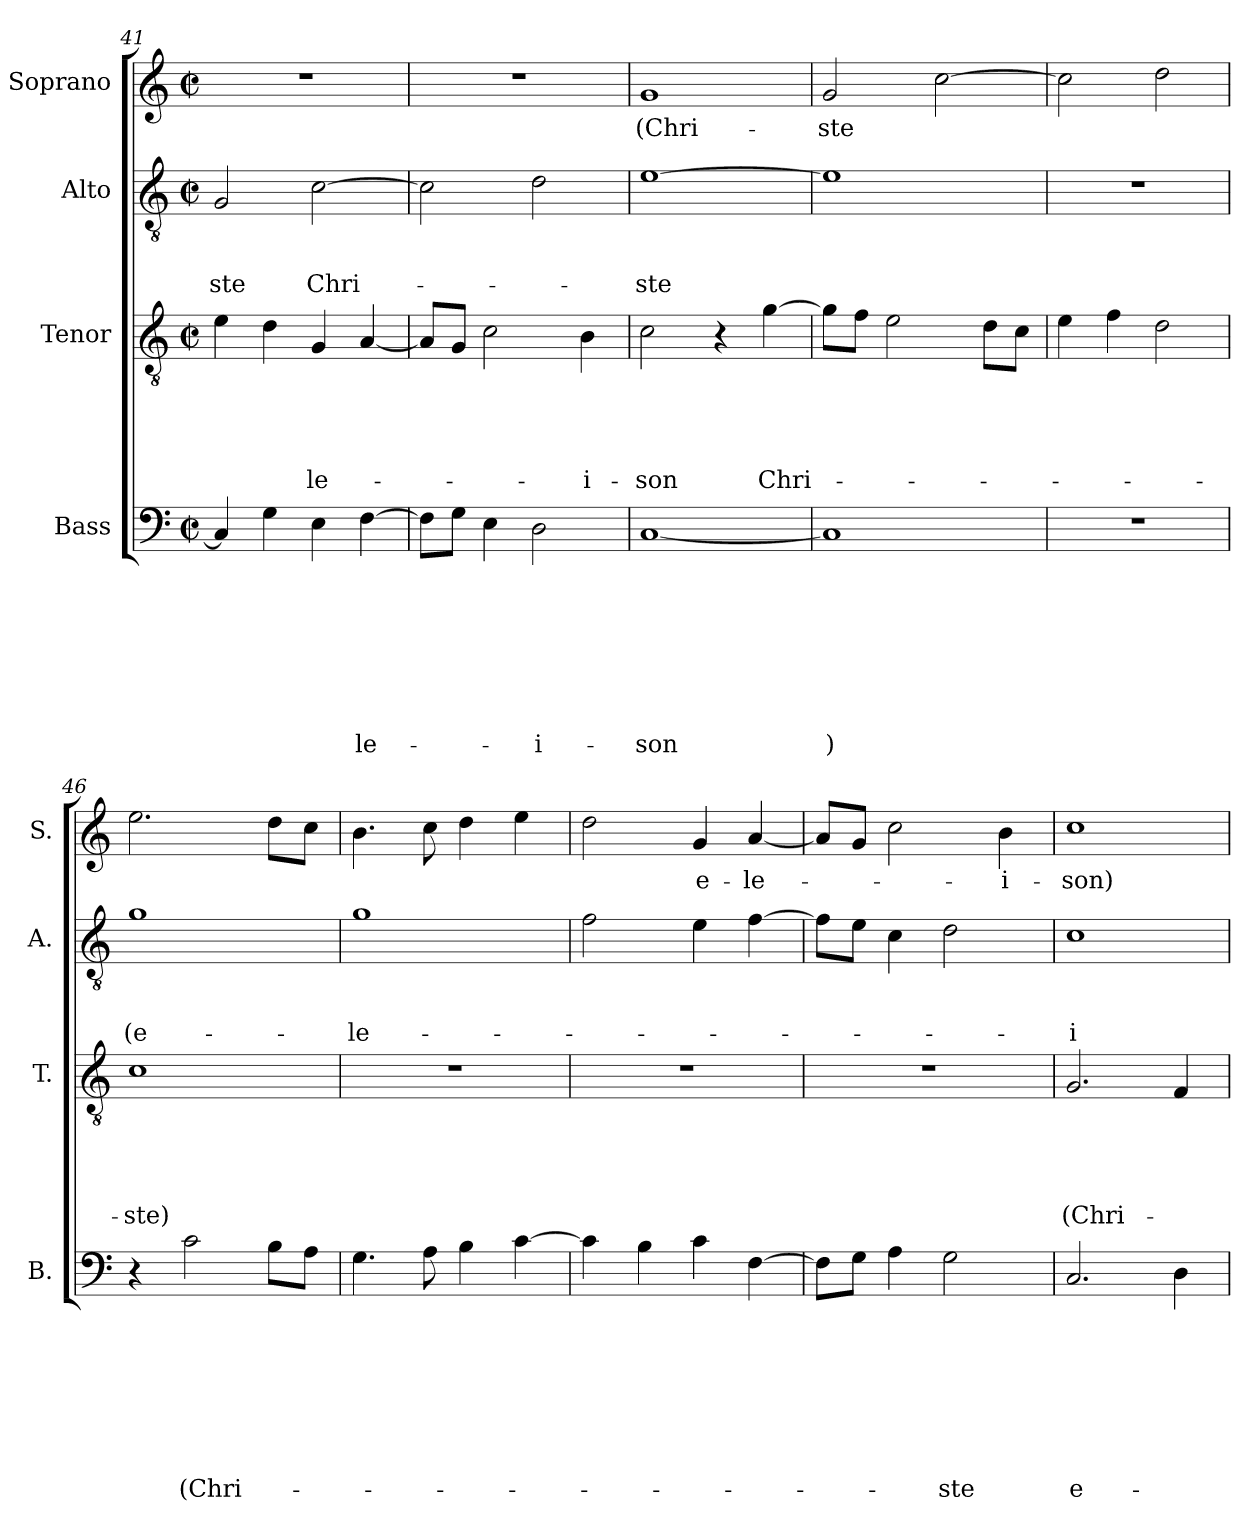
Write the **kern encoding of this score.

**kern	**text	**text	**text	**text	**text	**text	**text	**text	**kern	**text	**text	**text	**text	**text	**kern	**text	**text	**text	**kern	**text
*part4	*part4	*part4	*part4	*part4	*part4	*part4	*part4	*part4	*part3	*part3	*part3	*part3	*part3	*part3	*part2	*part2	*part2	*part2	*part1	*part1
*staff4	*staff4	*staff4	*staff4	*staff4	*staff4	*staff4	*staff4	*staff4	*staff3	*staff3	*staff3	*staff3	*staff3	*staff3	*staff2	*staff2	*staff2	*staff2	*staff1	*staff1
*I"Bass	*	*	*	*	*	*	*	*	*I"Tenor	*	*	*	*	*	*I"Alto	*	*	*	*I"Soprano	*
*I'B.	*	*	*	*	*	*	*	*	*I'T.	*	*	*	*	*	*I'A.	*	*	*	*I'S.	*
*clefF4	*	*	*	*	*	*	*	*	*clefGv2	*	*	*	*	*	*clefGv2	*	*	*	*clefG2	*
*k[]	*	*	*	*	*	*	*	*	*k[]	*	*	*	*	*	*k[]	*	*	*	*k[]	*
*C:	*	*	*	*	*	*	*	*	*C:	*	*	*	*	*	*C:	*	*	*	*C:	*
*M2/2	*	*	*	*	*	*	*	*	*M2/2	*	*	*	*	*	*M2/2	*	*	*	*M2/2	*
*met(c|)	*	*	*	*	*	*	*	*	*met(c|)	*	*	*	*	*	*met(c|)	*	*	*	*met(c|)	*
=41	=41	=41	=41	=41	=41	=41	=41	=41	=41	=41	=41	=41	=41	=41	=41	=41	=41	=41	=41	=41
!	!	!	!	!	!	!	!	!	!	!	!	!	!	!	!	!	!	!LO:LY:b	!	!
4C/]	.	.	.	.	.	.	.	.	4e\	.	.	.	.	.	2G/	.	.	-ste	1r	.
4G\	.	.	.	.	.	.	.	.	4d\	.	.	.	.	.	.	.	.	.	.	.
!	!	!	!	!	!	!	!	!	!	!	!	!	!	!LO:LY:b	!	!	!	!LO:LY:b	!	!
4E\	.	.	.	.	.	.	.	.	4G/	.	.	.	.	-le-	[>2c\	.	.	Chri-	.	.
!	!	!	!	!	!	!	!	!LO:LY:b	!	!	!	!	!	!	!	!	!	!	!	!
[>4F\	.	.	.	.	.	.	.	-le-	[<4A/	.	.	.	.	.	.	.	.	.	.	.
=42	=42	=42	=42	=42	=42	=42	=42	=42	=42	=42	=42	=42	=42	=42	=42	=42	=42	=42	=42	=42
8F\L]	.	.	.	.	.	.	.	.	8A/L]	.	.	.	.	.	2c\]	.	.	.	1r	.
8G\J	.	.	.	.	.	.	.	.	8G/J	.	.	.	.	.	.	.	.	.	.	.
4E\	.	.	.	.	.	.	.	.	2c\	.	.	.	.	.	.	.	.	.	.	.
!	!	!	!	!	!	!	!	!LO:LY:b	!	!	!	!	!	!	!	!	!	!	!	!
2D\	.	.	.	.	.	.	.	-i-	.	.	.	.	.	.	2d\	.	.	.	.	.
!	!	!	!	!	!	!	!	!	!	!	!	!	!	!LO:LY:b	!	!	!	!	!	!
.	.	.	.	.	.	.	.	.	4B\	.	.	.	.	-i-	.	.	.	.	.	.
!!LO:LB:g=z
=43	=43	=43	=43	=43	=43	=43	=43	=43	=43	=43	=43	=43	=43	=43	=43	=43	=43	=43	=43	=43
!	!	!	!	!	!	!	!	!LO:LY:b	!	!	!	!	!	!LO:LY:b	!	!	!	!LO:LY:b	!	!LO:LY:b
[<1C	.	.	.	.	.	.	.	-son	2c\	.	.	.	.	-son	[>1e	.	.	-ste	1g	(Chri-
.	.	.	.	.	.	.	.	.	4r	.	.	.	.	.	.	.	.	.	.	.
!	!	!	!	!	!	!	!	!	!	!	!	!	!	!LO:LY:b	!	!	!	!	!	!
.	.	.	.	.	.	.	.	.	[>4g\	.	.	.	.	Chri-	.	.	.	.	.	.
=44	=44	=44	=44	=44	=44	=44	=44	=44	=44	=44	=44	=44	=44	=44	=44	=44	=44	=44	=44	=44
!	!	!	!	!	!	!	!	!LO:LY:b	!	!	!	!	!	!	!	!	!	!	!	!LO:LY:b
1C]	.	.	.	.	.	.	.	)	8g\L]	.	.	.	.	.	1e]	.	.	.	2g/	-ste
.	.	.	.	.	.	.	.	.	8f\J	.	.	.	.	.	.	.	.	.	.	.
.	.	.	.	.	.	.	.	.	2e\	.	.	.	.	.	.	.	.	.	.	.
.	.	.	.	.	.	.	.	.	.	.	.	.	.	.	.	.	.	.	[>2cc\	.
.	.	.	.	.	.	.	.	.	8d\L	.	.	.	.	.	.	.	.	.	.	.
.	.	.	.	.	.	.	.	.	8c\J	.	.	.	.	.	.	.	.	.	.	.
=45	=45	=45	=45	=45	=45	=45	=45	=45	=45	=45	=45	=45	=45	=45	=45	=45	=45	=45	=45	=45
1r	.	.	.	.	.	.	.	.	4e\	.	.	.	.	.	1r	.	.	.	2cc\]	.
.	.	.	.	.	.	.	.	.	4f\	.	.	.	.	.	.	.	.	.	.	.
.	.	.	.	.	.	.	.	.	2d\	.	.	.	.	.	.	.	.	.	2dd\	.
=46	=46	=46	=46	=46	=46	=46	=46	=46	=46	=46	=46	=46	=46	=46	=46	=46	=46	=46	=46	=46
!	!	!	!	!	!	!	!	!	!	!	!	!	!	!LO:LY:b	!	!	!	!LO:LY:b:rj	!	!
4r	.	.	.	.	.	.	.	.	1c	.	.	.	.	-ste)	1g	.	.	(e-	2.ee\	.
!	!	!	!	!	!	!	!	!LO:LY:b	!	!	!	!	!	!	!	!	!	!	!	!
2c\	.	.	.	.	.	.	.	(Chri-	.	.	.	.	.	.	.	.	.	.	.	.
8B\L	.	.	.	.	.	.	.	.	.	.	.	.	.	.	.	.	.	.	8dd\L	.
8A\J	.	.	.	.	.	.	.	.	.	.	.	.	.	.	.	.	.	.	8cc\J	.
=47	=47	=47	=47	=47	=47	=47	=47	=47	=47	=47	=47	=47	=47	=47	=47	=47	=47	=47	=47	=47
!	!	!	!	!	!	!	!	!	!	!	!	!	!	!	!	!	!	!LO:LY:b	!	!
4.G\	.	.	.	.	.	.	.	.	1r	.	.	.	.	.	1g	.	.	-le-	4.b\	.
8A\	.	.	.	.	.	.	.	.	.	.	.	.	.	.	.	.	.	.	8cc\	.
4B\	.	.	.	.	.	.	.	.	.	.	.	.	.	.	.	.	.	.	4dd\	.
[>4c\	.	.	.	.	.	.	.	.	.	.	.	.	.	.	.	.	.	.	4ee\	.
=48	=48	=48	=48	=48	=48	=48	=48	=48	=48	=48	=48	=48	=48	=48	=48	=48	=48	=48	=48	=48
4c\]	.	.	.	.	.	.	.	.	1r	.	.	.	.	.	2f\	.	.	.	2dd\	.
4B\	.	.	.	.	.	.	.	.	.	.	.	.	.	.	.	.	.	.	.	.
!	!	!	!	!	!	!	!	!	!	!	!	!	!	!	!	!	!	!	!	!LO:LY:b
4c\	.	.	.	.	.	.	.	.	.	.	.	.	.	.	4e\	.	.	.	4g/	e-
!	!	!	!	!	!	!	!	!	!	!	!	!	!	!	!	!	!	!	!	!LO:LY:b
[>4F\	.	.	.	.	.	.	.	.	.	.	.	.	.	.	[>4f\	.	.	.	[<4a/	-le-
=49	=49	=49	=49	=49	=49	=49	=49	=49	=49	=49	=49	=49	=49	=49	=49	=49	=49	=49	=49	=49
8F\L]	.	.	.	.	.	.	.	.	1r	.	.	.	.	.	8f\L]	.	.	.	8a/L]	.
8G\J	.	.	.	.	.	.	.	.	.	.	.	.	.	.	8e\J	.	.	.	8g/J	.
4A\	.	.	.	.	.	.	.	.	.	.	.	.	.	.	4c\	.	.	.	2cc\	.
!	!	!	!	!	!	!	!	!LO:LY:b	!	!	!	!	!	!	!	!	!	!	!	!
2G\	.	.	.	.	.	.	.	-ste	.	.	.	.	.	.	2d\	.	.	.	.	.
!	!	!	!	!	!	!	!	!	!	!	!	!	!	!	!	!	!	!	!	!LO:LY:b
.	.	.	.	.	.	.	.	.	.	.	.	.	.	.	.	.	.	.	4b\	-i-
=50	=50	=50	=50	=50	=50	=50	=50	=50	=50	=50	=50	=50	=50	=50	=50	=50	=50	=50	=50	=50
!	!	!	!	!	!	!	!	!LO:LY:b:rj	!	!	!	!	!	!LO:LY:b	!	!	!	!LO:LY:b:rj	!	!LO:LY:b
2.C/	.	.	.	.	.	.	.	e-	2.G/	.	.	.	.	(Chri-	1c	.	.	-i-	1cc	-son)
4D\	.	.	.	.	.	.	.	.	4F/	.	.	.	.	.	.	.	.	.	.	.
=	=	=	=	=	=	=	=	=	=	=	=	=	=	=	=	=	=	=	=	=
*-	*-	*-	*-	*-	*-	*-	*-	*-	*-	*-	*-	*-	*-	*-	*-	*-	*-	*-	*-	*-
